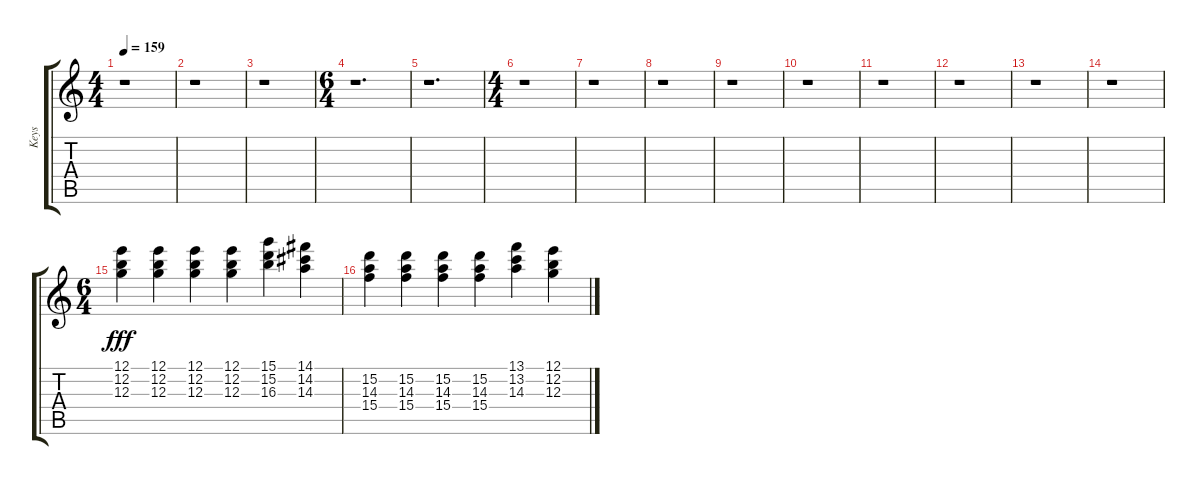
\track ("Keys" "Keys") {instrument synthbass1}
\staff {score tabs}
\tuning (E4 B3 G3 D3 A2 E2) {hide}
\ts (4 4)
\tempo 159
\clef g2
\ks c
r.1{dy ff} |
r.1 |
r.1 |
\ts (6 4)
r.1{d} |
r.1{d} |
\ts (4 4)
r.1 |
r.1 |
r.1 |
r.1 |
r.1 |
r.1 |
r.1 |
r.1 |
r.1 |
\ts (6 4)
(12.1 12.2 12.3).4{dy fff instrument synthbass2} (12.1 12.2 12.3).4 (12.1 12.2 12.3).4 (12.1 12.2 12.3).4 (15.1 15.2 16.3).4 (14.1 14.2 14.3).4 |
(15.2 14.3 15.4).4 (15.2 14.3 15.4).4 (15.2 14.3 15.4).4 (15.2 14.3 15.4).4 (13.1 13.2 14.3).4 (12.1 12.2 12.3).4
